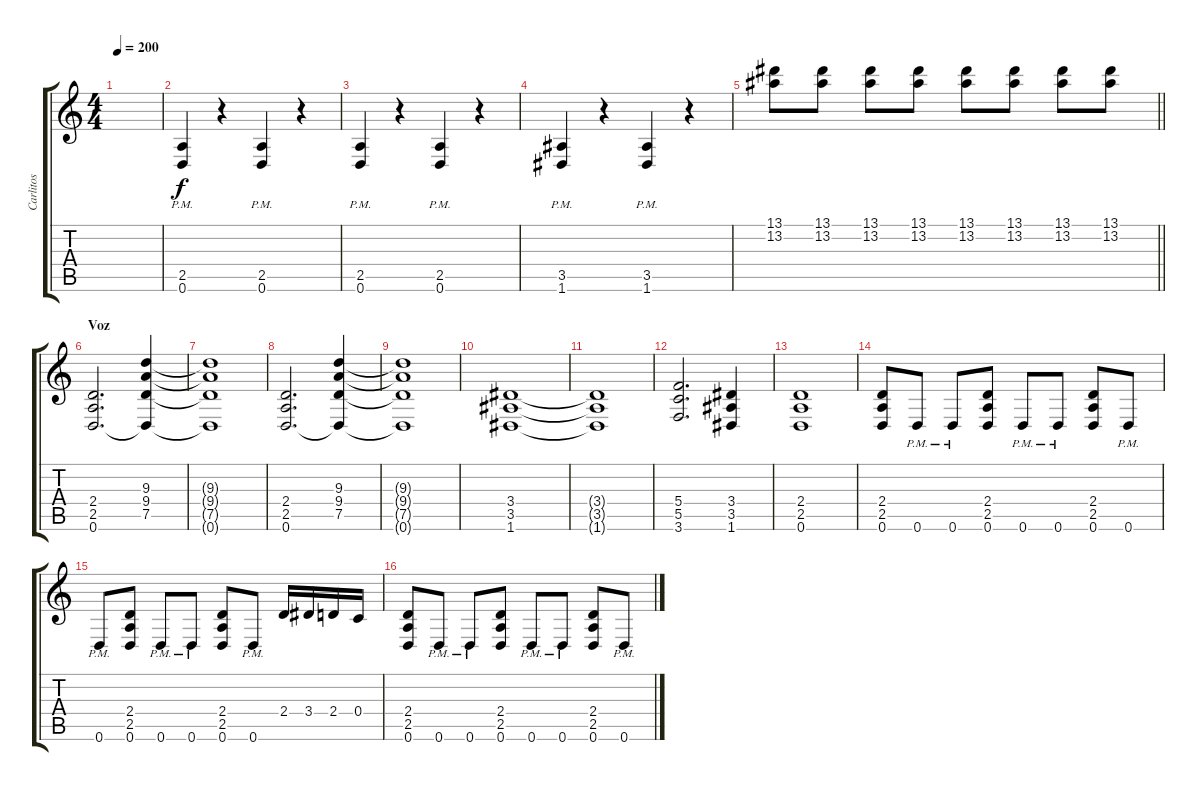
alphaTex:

\track ("Carlitos" "Carlitos") {instrument distortionguitar}
\staff {score tabs}
\tuning (D4 A3 F3 C3 G2 D2) {hide}
\ts (4 4)
\tempo 200
\clef g2
\ks c
|
(2.5{pm} 0.6{pm}).4 r.4 (2.5{pm} 0.6{pm}).4 r.4 |
(2.5{pm} 0.6{pm}).4 r.4 (2.5{pm} 0.6{pm}).4 r.4 |
(3.5{pm} 1.6{pm}).4 r.4 (3.5{pm} 1.6{pm}).4 r.4 |
\barLineRight lightlight
(13.1 13.2).8 (13.1 13.2).8 (13.1 13.2).8 (13.1 13.2).8 (13.1 13.2).8 (13.1 13.2).8 (13.1 13.2).8 (13.1 13.2).8 |
\section ("" "Voz")
(2.4 2.5 0.6).2{d} (9.3 9.4 7.5 0.6{t}).4 |
(9.3{t} 9.4{t} 7.5{t} 0.6{t}).1 |
(2.4 2.5 0.6).2{d} (9.3 9.4 7.5 0.6{t}).4 |
(9.3{t} 9.4{t} 7.5{t} 0.6{t}).1 |
(3.4 3.5 1.6).1 |
(3.4{t} 3.5{t} 1.6{t}).1 |
(5.4 5.5 3.6).2{d} (3.4 3.5 1.6).4 |
(2.4 2.5 0.6).1 |
(2.4 2.5 0.6).8 0.6{pm}.8 0.6{pm}.8 (2.4 2.5 0.6).8 0.6{pm}.8 0.6{pm}.8 (2.4 2.5 0.6).8 0.6{pm}.8 |
0.6{pm}.8 (2.4 2.5 0.6).8 0.6{pm}.8 0.6{pm}.8 (2.4 2.5 0.6).8 0.6{pm}.8 2.4.16 3.4.16 2.4.16 0.4.16 |
(2.4 2.5 0.6).8 0.6{pm}.8 0.6{pm}.8 (2.4 2.5 0.6).8 0.6{pm}.8 0.6{pm}.8 (2.4 2.5 0.6).8 0.6{pm}.8
